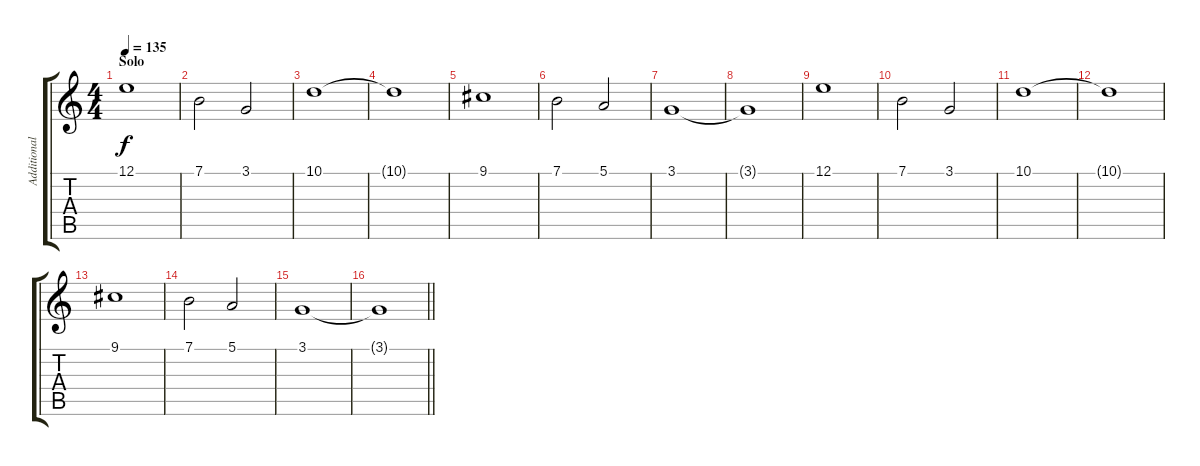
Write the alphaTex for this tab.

\track ("Additional Synthesiser" "Additional") {instrument pad3polysynth}
\staff {score tabs}
\tuning (E4 B3 G3 D3 A2 E2) {hide}
\ts (4 4)
\section ("" "Solo")
\tempo 135
\clef g2
\ks c
12.1.1{dy f volume 10 instrument synthstrings1} |
7.1.2 3.1.2 |
10.1.1 |
10.1{t}.1 |
9.1.1 |
7.1.2 5.1.2 |
3.1.1 |
3.1{t}.1 |
12.1.1 |
7.1.2 3.1.2 |
10.1.1 |
10.1{t}.1 |
9.1.1 |
7.1.2 5.1.2 |
3.1.1 |
\barLineRight lightlight
3.1{t}.1
